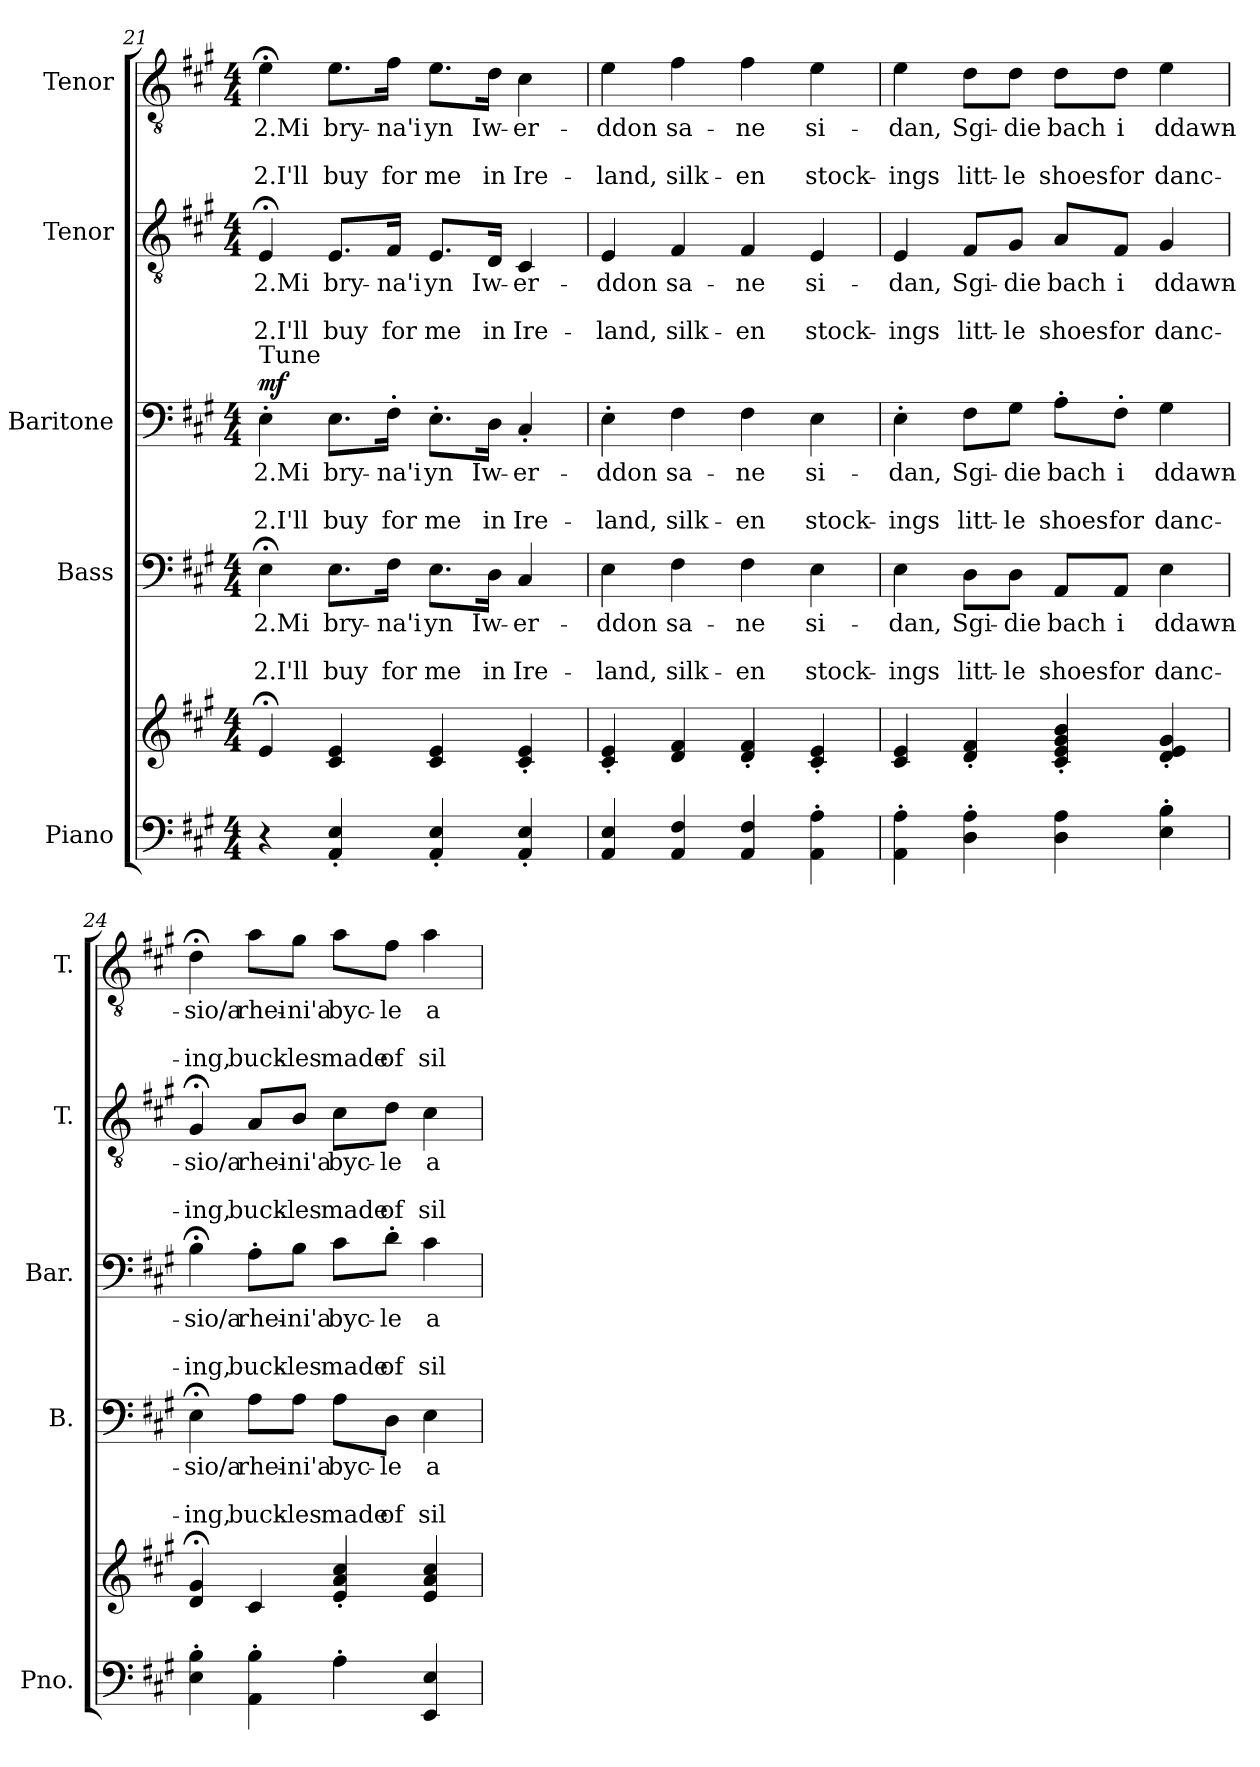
**kern	**kern	**kern	**text	**text	**text	**kern	**text	**text	**text	**dynam	**kern	**text	**text	**text	**kern	**text	**text	**text
*part5	*part5	*part4	*part4	*part4	*part4	*part3	*part3	*part3	*part3	*part3	*part2	*part2	*part2	*part2	*part1	*part1	*part1	*part1
*staff6	*staff5	*staff4	*staff4	*staff4	*staff4	*staff3	*staff3	*staff3	*staff3	*staff3	*staff2	*staff2	*staff2	*staff2	*staff1	*staff1	*staff1	*staff1
*I"Piano	*	*I"Bass	*	*	*	*I"Baritone	*	*	*	*	*I"Tenor	*	*	*	*I"Tenor	*	*	*
*I'Pno.	*	*I'B.	*	*	*	*I'Bar.	*	*	*	*	*I'T.	*	*	*	*I'T.	*	*	*
*clefF4	*clefG2	*clefF4	*	*	*	*clefF4	*	*	*	*	*clefGv2	*	*	*	*clefGv2	*	*	*
*k[f#c#g#]	*k[f#c#g#]	*k[f#c#g#]	*	*	*	*k[f#c#g#]	*	*	*	*	*k[f#c#g#]	*	*	*	*k[f#c#g#]	*	*	*
*A:	*A:	*A:	*	*	*	*A:	*	*	*	*	*A:	*	*	*	*A:	*	*	*
*M4/4	*M4/4	*M4/4	*	*	*	*M4/4	*	*	*	*	*M4/4	*	*	*	*M4/4	*	*	*
=21	=21	=21	=21	=21	=21	=21	=21	=21	=21	=21	=21	=21	=21	=21	=21	=21	=21	=21
!	!	!	!	!	!	!LO:TX:a:t=Tune	!	!	!	!	!	!	!	!	!	!	!	!
!	!	!	!LO:LY:b	!	!LO:LY:b	!	!LO:LY:b	!	!LO:LY:b	!LO:DY:b	!	!LO:LY:b	!	!LO:LY:b	!	!LO:LY:b	!	!LO:LY:b
4r	4e;</	4E;<\	2.Mi	.	2.I'll	4E'\	2.Mi	.	2.I'll	mf	4E;</	2.Mi	.	2.I'll	4e;<\	2.Mi	.	2.I'll
!	!	!	!LO:LY:b	!	!LO:LY:b	!	!LO:LY:b	!	!LO:LY:b	!	!	!LO:LY:b	!	!LO:LY:b	!	!LO:LY:b	!	!LO:LY:b
4AA/' 4E/'	4c#/ 4e/	8.E\L	bry-	.	buy	8.E\L	bry-	.	buy	.	8.E/L	bry-	.	buy	8.e\L	bry-	.	buy
!	!	!	!LO:LY:b	!	!LO:LY:b	!	!LO:LY:b	!	!LO:LY:b	!	!	!LO:LY:b	!	!LO:LY:b	!	!LO:LY:b	!	!LO:LY:b
.	.	16F#\Jk	-na'i	.	for	16F#'\Jk	-na'i	.	for	.	16F#/Jk	-na'i	.	for	16f#\Jk	-na'i	.	for
!	!	!	!LO:LY:b	!	!LO:LY:b	!	!LO:LY:b	!	!LO:LY:b	!	!	!LO:LY:b	!	!LO:LY:b	!	!LO:LY:b	!	!LO:LY:b
4AA/' 4E/'	4c#/ 4e/	8.E\L	yn	.	me	8.E'\L	yn	.	me	.	8.E/L	yn	.	me	8.e\L	yn	.	me
!	!	!	!LO:LY:b	!	!LO:LY:b	!	!LO:LY:b	!	!LO:LY:b	!	!	!LO:LY:b	!	!LO:LY:b	!	!LO:LY:b	!	!LO:LY:b
.	.	16D\Jk	Iw-	.	in	16D\Jk	Iw-	.	in	.	16D/Jk	Iw-	.	in	16d\Jk	Iw-	.	in
!	!	!	!LO:LY:b	!	!LO:LY:b	!	!LO:LY:b	!	!LO:LY:b	!	!	!LO:LY:b	!	!LO:LY:b	!	!LO:LY:b	!	!LO:LY:b
4AA/' 4E/'	4c#/' 4e/'	4C#/	-er-	.	Ire-	4C#'/	-er-	.	Ire-	.	4C#/	-er-	.	Ire-	4c#\	-er-	.	Ire-
=22	=22	=22	=22	=22	=22	=22	=22	=22	=22	=22	=22	=22	=22	=22	=22	=22	=22	=22
!	!	!	!LO:LY:b	!	!LO:LY:b	!	!LO:LY:b	!	!LO:LY:b	!	!	!LO:LY:b	!	!LO:LY:b	!	!LO:LY:b	!	!LO:LY:b
4AA/ 4E/	4c#/' 4e/'	4E\	-ddon	.	-land,	4E'\	-ddon	.	-land,	.	4E/	-ddon	.	-land,	4e\	-ddon	.	-land,
!	!	!	!LO:LY:b	!	!LO:LY:b	!	!LO:LY:b	!	!LO:LY:b	!	!	!LO:LY:b	!	!LO:LY:b	!	!LO:LY:b	!	!LO:LY:b
4AA/ 4F#/	4d/ 4f#/	4F#\	sa-	.	silk-	4F#\	sa-	.	silk-	.	4F#/	sa-	.	silk-	4f#\	sa-	.	silk-
!	!	!	!LO:LY:b	!	!LO:LY:b	!	!LO:LY:b	!	!LO:LY:b	!	!	!LO:LY:b	!	!LO:LY:b	!	!LO:LY:b	!	!LO:LY:b
4AA/ 4F#/	4d/' 4f#/'	4F#\	-ne	.	-en	4F#\	-ne	.	-en	.	4F#/	-ne	.	-en	4f#\	-ne	.	-en
!	!	!	!LO:LY:b	!	!LO:LY:b	!	!LO:LY:b	!	!LO:LY:b	!	!	!LO:LY:b	!	!LO:LY:b	!	!LO:LY:b	!	!LO:LY:b
4AA\' 4A\'	4c#/' 4e/'	4E\	si-	.	stock-	4E\	si-	.	stock-	.	4E/	si-	.	stock-	4e\	si-	.	stock-
!!LO:PB:g=z
=23	=23	=23	=23	=23	=23	=23	=23	=23	=23	=23	=23	=23	=23	=23	=23	=23	=23	=23
!	!	!	!LO:LY:b	!	!LO:LY:b	!	!LO:LY:b	!	!LO:LY:b	!	!	!LO:LY:b	!	!LO:LY:b	!	!LO:LY:b	!	!LO:LY:b
4AA\' 4A\'	4c#/ 4e/	4E\	-dan,	.	-ings	4E'\	-dan,	.	-ings	.	4E/	-dan,	.	-ings	4e\	-dan,	.	-ings
!	!	!	!LO:LY:b	!	!LO:LY:b	!	!LO:LY:b	!	!LO:LY:b	!	!	!LO:LY:b	!	!LO:LY:b	!	!LO:LY:b	!	!LO:LY:b
4D\' 4A\'	4d/' 4f#/'	8D\L	Sgi-	.	litt-	8F#\L	Sgi-	.	litt-	.	8F#/L	Sgi-	.	litt-	8d\L	Sgi-	.	litt-
!	!	!	!LO:LY:b	!	!LO:LY:b	!	!LO:LY:b	!	!LO:LY:b	!	!	!LO:LY:b	!	!LO:LY:b	!	!LO:LY:b	!	!LO:LY:b
.	.	8D\J	-die	.	-le	8G#\J	-die	.	-le	.	8G#/J	-die	.	-le	8d\J	-die	.	-le
!	!	!	!LO:LY:b	!	!LO:LY:b	!	!LO:LY:b	!	!LO:LY:b	!	!	!LO:LY:b	!	!LO:LY:b	!	!LO:LY:b	!	!LO:LY:b
4D\ 4A\	4c#/' 4e/' 4g#/' 4b/'	8AA/L	bach	.	shoes	8A'\L	bach	.	shoes	.	8A/L	bach	.	shoes	8d\L	bach	.	shoes
!	!	!	!LO:LY:b	!	!LO:LY:b	!	!LO:LY:b	!	!LO:LY:b	!	!	!LO:LY:b	!	!LO:LY:b	!	!LO:LY:b	!	!LO:LY:b
.	.	8AA/J	i	.	for	8F#'\J	i	.	for	.	8F#/J	i	.	for	8d\J	i	.	for
!	!	!	!LO:LY:b	!	!LO:LY:b	!	!LO:LY:b	!	!LO:LY:b	!	!	!LO:LY:b	!	!LO:LY:b	!	!LO:LY:b	!	!LO:LY:b
4E\' 4B\'	4d/' 4e/' 4g#/'	4E\	ddawn-	.	danc-	4G#\	ddawn-	.	danc-	.	4G#/	ddawn-	.	danc-	4e\	ddawn-	.	danc-
=24	=24	=24	=24	=24	=24	=24	=24	=24	=24	=24	=24	=24	=24	=24	=24	=24	=24	=24
!	!	!	!LO:LY:b	!	!LO:LY:b	!	!LO:LY:b	!	!LO:LY:b	!	!	!LO:LY:b	!	!LO:LY:b	!	!LO:LY:b	!	!LO:LY:b
4E\' 4B\'	4d/;< 4g#/;<	4E;<\	-sio/a	.	-ing,	4B;<\	-sio/a	.	-ing,	.	4G#;</	-sio/a	.	-ing,	4d;<\	-sio/a	.	-ing,
!	!	!	!LO:LY:b	!	!LO:LY:b	!	!LO:LY:b	!	!LO:LY:b	!	!	!LO:LY:b	!	!LO:LY:b	!	!LO:LY:b	!	!LO:LY:b
4AA\' 4B\'	4c#/	8A\L	rhei-	.	buck-	8A'\L	rhei-	.	buck-	.	8A/L	rhei-	.	buck-	8a\L	rhei-	.	buck-
!	!	!	!LO:LY:b	!	!LO:LY:b	!	!LO:LY:b	!	!LO:LY:b	!	!	!LO:LY:b	!	!LO:LY:b	!	!LO:LY:b	!	!LO:LY:b
.	.	8A\J	-ni'a	.	-les	8B\J	-ni'a	.	-les	.	8B/J	-ni'a	.	-les	8g#\J	-ni'a	.	-les
!	!	!	!LO:LY:b	!	!LO:LY:b	!	!LO:LY:b	!	!LO:LY:b	!	!	!LO:LY:b	!	!LO:LY:b	!	!LO:LY:b	!	!LO:LY:b
4A'\	4e/' 4a/' 4cc#/'	8A\L	byc-	.	made	8c#\L	byc-	.	made	.	8c#\L	byc-	.	made	8a\L	byc-	.	made
!	!	!	!LO:LY:b	!	!LO:LY:b	!	!LO:LY:b	!	!LO:LY:b	!	!	!LO:LY:b	!	!LO:LY:b	!	!LO:LY:b	!	!LO:LY:b
.	.	8D\J	-le	.	of	8d'\J	-le	.	of	.	8d\J	-le	.	of	8f#\J	-le	.	of
!	!	!	!LO:LY:b	!	!LO:LY:b	!	!LO:LY:b	!	!LO:LY:b	!	!	!LO:LY:b	!	!LO:LY:b	!	!LO:LY:b	!	!LO:LY:b
4EE/ 4E/	4e/ 4a/ 4cc#/	4E\	a-	.	sil-	4c#\	a-	.	sil-	.	4c#\	a-	.	sil-	4a\	a-	.	sil-
=	=	=	=	=	=	=	=	=	=	=	=	=	=	=	=	=	=	=
*-	*-	*-	*-	*-	*-	*-	*-	*-	*-	*-	*-	*-	*-	*-	*-	*-	*-	*-
